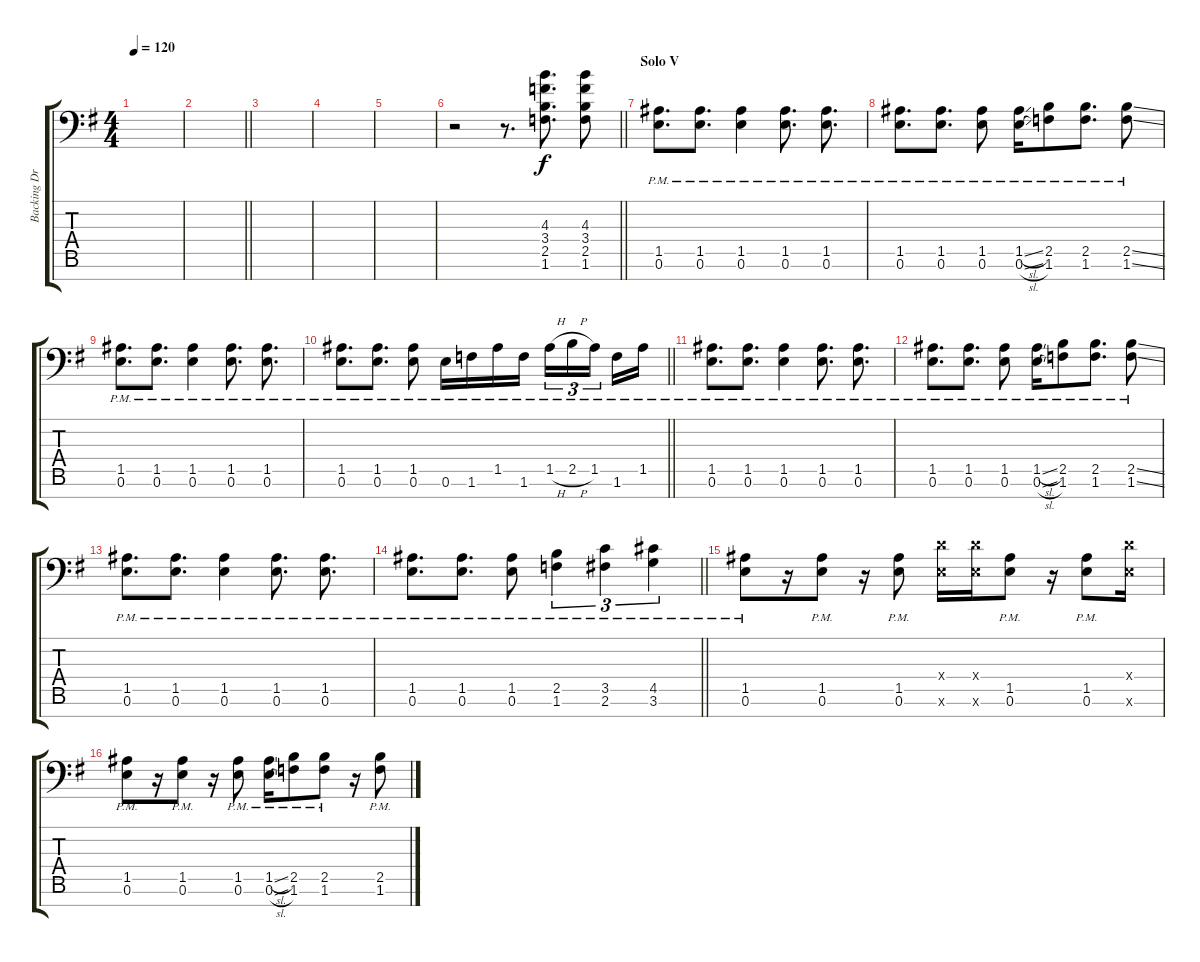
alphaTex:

\track ("Backing Dropped A" "Backing Dr") {instrument distortionguitar}
\staff {score tabs}
\tuning (E4 B3 G3 D3 A2 E2 A1) {hide}
\ts (4 4)
\tempo 120
\clef f4
\ks eminor
|
\barLineRight lightlight
|
|
|
|
\barLineRight lightlight
r.2 r.8{d volume 15 balance 0} (4.3 3.4 2.5 1.6).8{d} (4.3 3.4 2.5 1.6).8 |
\section ("" "Solo V")
(1.5{pm} 0.6{pm}).8{d} (1.5{pm} 0.6{pm}).8{d} (1.5{pm} 0.6{pm}).4 (1.5{pm} 0.6{pm}).8{d} (1.5{pm} 0.6{pm}).8{d} |
(1.5{pm} 0.6{pm}).8{d} (1.5{pm} 0.6{pm}).8{d} (1.5{pm} 0.6{pm}).8 (1.5{sl pm} 0.6{sl pm}).16 (2.5{pm} 1.6{pm}).8 (2.5{pm} 1.6{pm}).8{d} (2.5{ss pm} 1.6{ss pm}).8 |
(1.5{pm} 0.6{pm}).8{d} (1.5{pm} 0.6{pm}).8{d} (1.5{pm} 0.6{pm}).4 (1.5{pm} 0.6{pm}).8{d} (1.5{pm} 0.6{pm}).8{d} |
\barLineRight lightlight
(1.5{pm} 0.6{pm}).8{d} (1.5{pm} 0.6{pm}).8{d} (1.5{pm} 0.6{pm}).8 0.6{pm}.16 1.6{pm}.16 1.5{pm}.16 1.6{pm}.16 1.5{h pm}.16{tu (3 2)} 2.5{h pm}.16{tu (3 2)} 1.5{pm}.16{tu (3 2) beam splitsecondary} 1.6{pm}.16 1.5{pm}.16 |
(1.5{pm} 0.6{pm}).8{d} (1.5{pm} 0.6{pm}).8{d} (1.5{pm} 0.6{pm}).4 (1.5{pm} 0.6{pm}).8{d} (1.5{pm} 0.6{pm}).8{d} |
(1.5{pm} 0.6{pm}).8{d} (1.5{pm} 0.6{pm}).8{d} (1.5{pm} 0.6{pm}).8 (1.5{sl pm} 0.6{sl pm}).16 (2.5{pm} 1.6{pm}).8 (2.5{pm} 1.6{pm}).8{d} (2.5{ss pm} 1.6{ss pm}).8 |
(1.5{pm} 0.6{pm}).8{d} (1.5{pm} 0.6{pm}).8{d} (1.5{pm} 0.6{pm}).4 (1.5{pm} 0.6{pm}).8{d} (1.5{pm} 0.6{pm}).8{d} |
\barLineRight lightlight
(1.5{pm} 0.6{pm}).8{d} (1.5{pm} 0.6{pm}).8{d} (1.5{pm} 0.6{pm}).8 (2.5{pm} 1.6{pm}).4{tu (3 2)} (3.5{pm} 2.6{pm}).4{tu (3 2)} (4.5{pm} 3.6{pm}).4{tu (3 2)} |
\section ("" "")
(1.5{pm} 0.6{pm}).8 r.16 (1.5{pm} 0.6{pm}).8 r.16 (1.5{pm} 0.6{pm}).8 (0.4{x} 0.6{x}).16 (0.4{x} 0.6{x}).16 (1.5{pm} 0.6{pm}).8 r.16 (1.5{pm} 0.6{pm}).8 (0.4{x} 0.6{x}).16 |
(1.5{pm} 0.6{pm}).8 r.16 (1.5{pm} 0.6{pm}).8 r.16 (1.5{pm} 0.6{pm}).8 (1.5{sl pm} 0.6{sl pm}).16 (2.5{pm} 1.6{pm}).8 (2.5{pm} 1.6{pm}).8 r.16 (2.5{ss pm} 1.6{ss pm}).8
